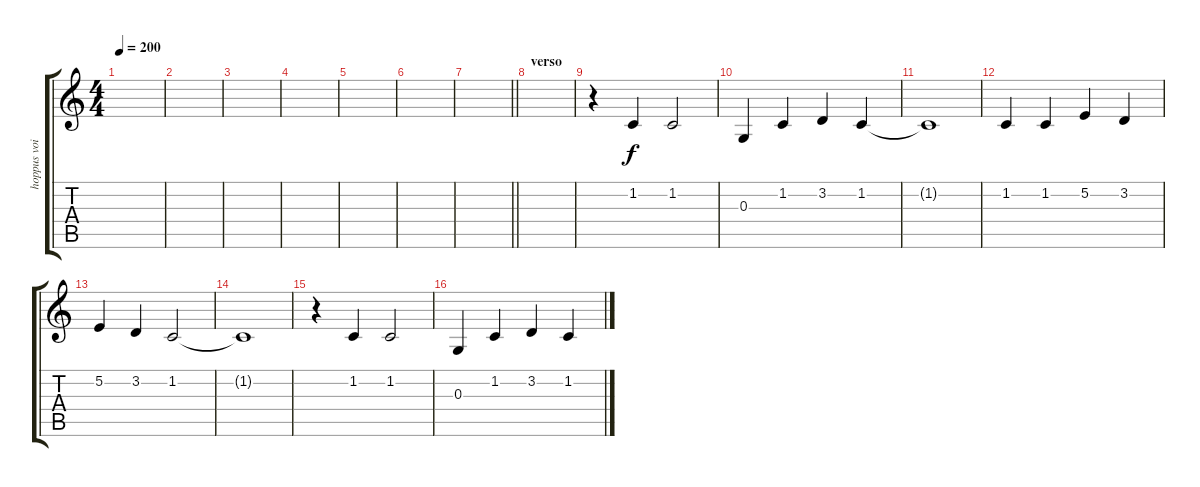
\track ("hoppus voice" "hoppus voi") {instrument tenorsax}
\staff {score tabs}
\tuning (E4 B3 G3 D3 A2 E2) {hide}
\ts (4 4)
\tempo 200
\clef g2
\ks c
|
|
|
|
|
|
\barLineRight lightlight
|
\section ("" "verso")
|
r.4 1.2.4 1.2.2 |
0.3.4 1.2.4 3.2.4 1.2.4 |
1.2{t}.1 |
1.2.4 1.2.4 5.2.4 3.2.4 |
5.2.4 3.2.4 1.2.2 |
1.2{t}.1 |
r.4 1.2.4 1.2.2 |
0.3.4 1.2.4 3.2.4 1.2.4
